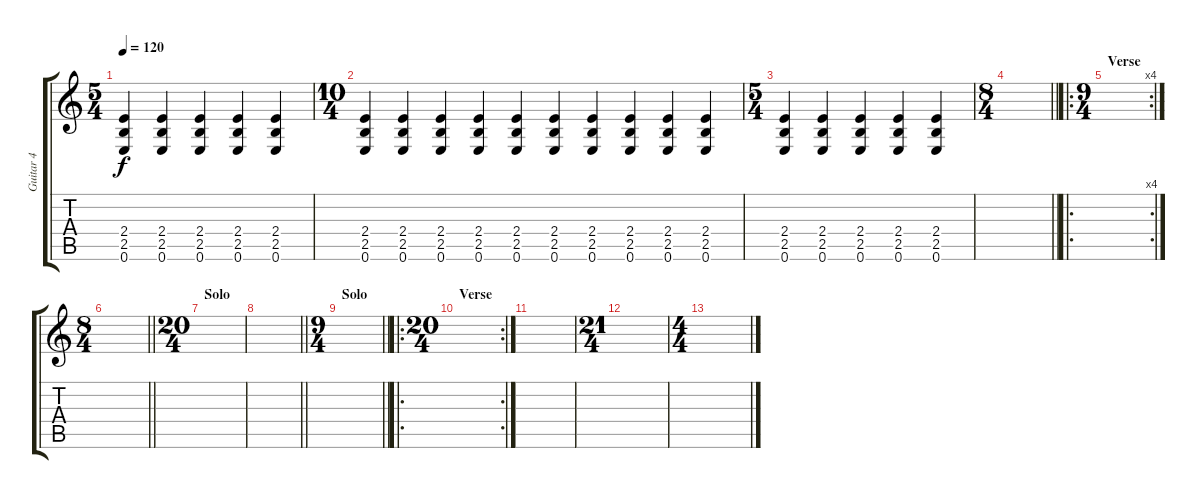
\track ("Guitar 4" "Guitar 4") {instrument distortionguitar}
\staff {score tabs}
\tuning (E4 B3 G3 D3 A2 E2) {hide}
\ts (5 4)
\tempo 120
\clef g2
\ks c
(2.4 2.5 0.6).4{dy f} (2.4 2.5 0.6).4 (2.4 2.5 0.6).4 (2.4 2.5 0.6).4 (2.4 2.5 0.6).4 |
\ts (10 4)
(2.4 2.5 0.6).4 (2.4 2.5 0.6).4 (2.4 2.5 0.6).4 (2.4 2.5 0.6).4 (2.4 2.5 0.6).4 (2.4 2.5 0.6).4 (2.4 2.5 0.6).4 (2.4 2.5 0.6).4 (2.4 2.5 0.6).4 (2.4 2.5 0.6).4 |
\ts (5 4)
(2.4 2.5 0.6).4 (2.4 2.5 0.6).4 (2.4 2.5 0.6).4 (2.4 2.5 0.6).4 (2.4 2.5 0.6).4 |
\ts (8 4)
\barLineRight lightlight
|
\ro
\rc 4
\ts (9 4)
\section ("" "Verse")
|
\ts (8 4)
\barLineRight lightlight
|
\ts (20 4)
\section ("" "Solo")
|
\barLineRight lightlight
|
\ts (9 4)
\section ("" "Solo")
\barLineRight lightlight
|
\ro
\rc 2
\ts (20 4)
\section ("" "Verse")
|
|
\ts (21 4)
|
\ts (4 4)
